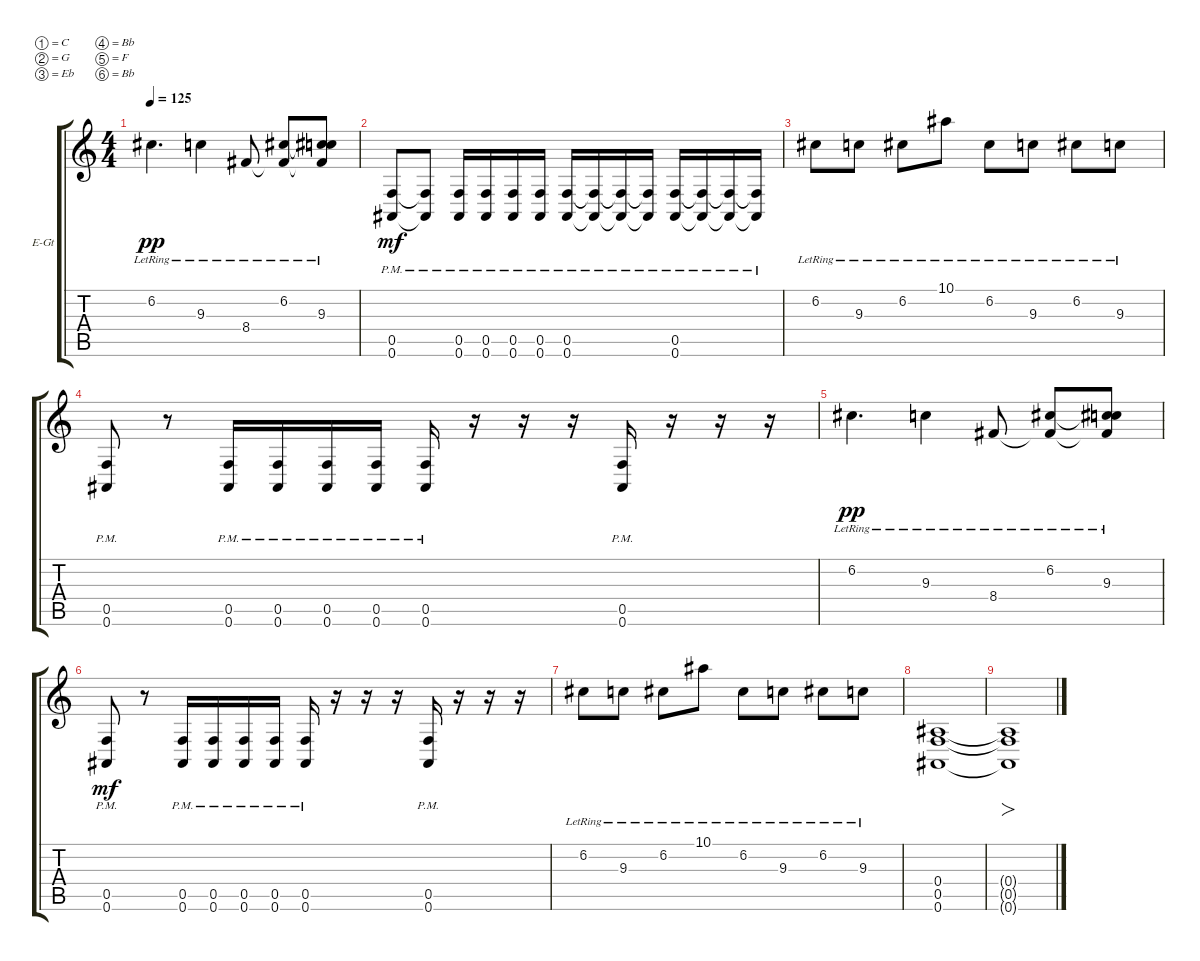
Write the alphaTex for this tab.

\bracketExtendMode groupsimilarinstruments
\firstSystemTrackNameOrientation horizontal
\otherSystemsTrackNameOrientation horizontal
\track ("GTR 1" "E-Gt") {instrument distortionguitar}
\staff {score tabs}
\tuning (C4 G3 Eb3 Bb2 F2 Bb1)
\ts (4 4)
\tempo 125
\clef g2
\ks c
6.2{lr}.4{d dy pp} 9.3{lr}.4 8.4{lr}.8 (6.2{lr} 8.4{lr t}).8 (9.3{lr} 6.2{lr t} 8.4{lr t}).8 |
(0.5{pm} 0.6{pm}).8{dy mf} (0.6{pm t} 0.5{pm t}).8 (0.5{pm} 0.6{pm}).16 (0.5{pm} 0.6{pm}).16 (0.5{pm} 0.6{pm}).16 (0.5{pm} 0.6{pm}).16 (0.5{pm} 0.6{pm}).16 (0.5{pm t} 0.6{pm t}).16 (0.6{pm t} 0.5{pm t}).16 (0.5{pm t} 0.6{pm t}).16 (0.5{pm} 0.6{pm}).16 (0.6{pm t} 0.5{pm t}).16 (0.5{pm t} 0.6{pm t}).16 (0.6{pm t} 0.5{pm t}).16 |
6.2{lr}.8 9.3{lr}.8 6.2{lr}.8 10.1{lr}.8 6.2{lr}.8 9.3{lr}.8 6.2{lr}.8 9.3{lr}.8 |
(0.5{pm} 0.6{pm}).8 r.8 (0.5{pm} 0.6{pm}).16 (0.5{pm} 0.6{pm}).16 (0.5{pm} 0.6{pm}).16 (0.5{pm} 0.6{pm}).16 (0.5{pm} 0.6{pm}).16 r.16 r.16 r.16 (0.5{pm} 0.6{pm}).16 r.16 r.16 r.16 |
6.2{lr}.4{d dy pp} 9.3{lr}.4 8.4{lr}.8 (6.2{lr} 8.4{lr t}).8 (9.3{lr} 6.2{lr t} 8.4{lr t}).8 |
(0.5{pm} 0.6{pm}).8{dy mf} r.8 (0.5{pm} 0.6{pm}).16 (0.5{pm} 0.6{pm}).16 (0.5{pm} 0.6{pm}).16 (0.5{pm} 0.6{pm}).16 (0.5{pm} 0.6{pm}).16 r.16 r.16 r.16 (0.5{pm} 0.6{pm}).16 r.16 r.16 r.16 |
6.2{lr}.8 9.3{lr}.8 6.2{lr}.8 10.1{lr}.8 6.2{lr}.8 9.3{lr}.8 6.2{lr}.8 9.3{lr}.8 |
(0.5 0.6 0.4).1 |
(0.4{t} 0.5{t} 0.6{t}).1{fo}
